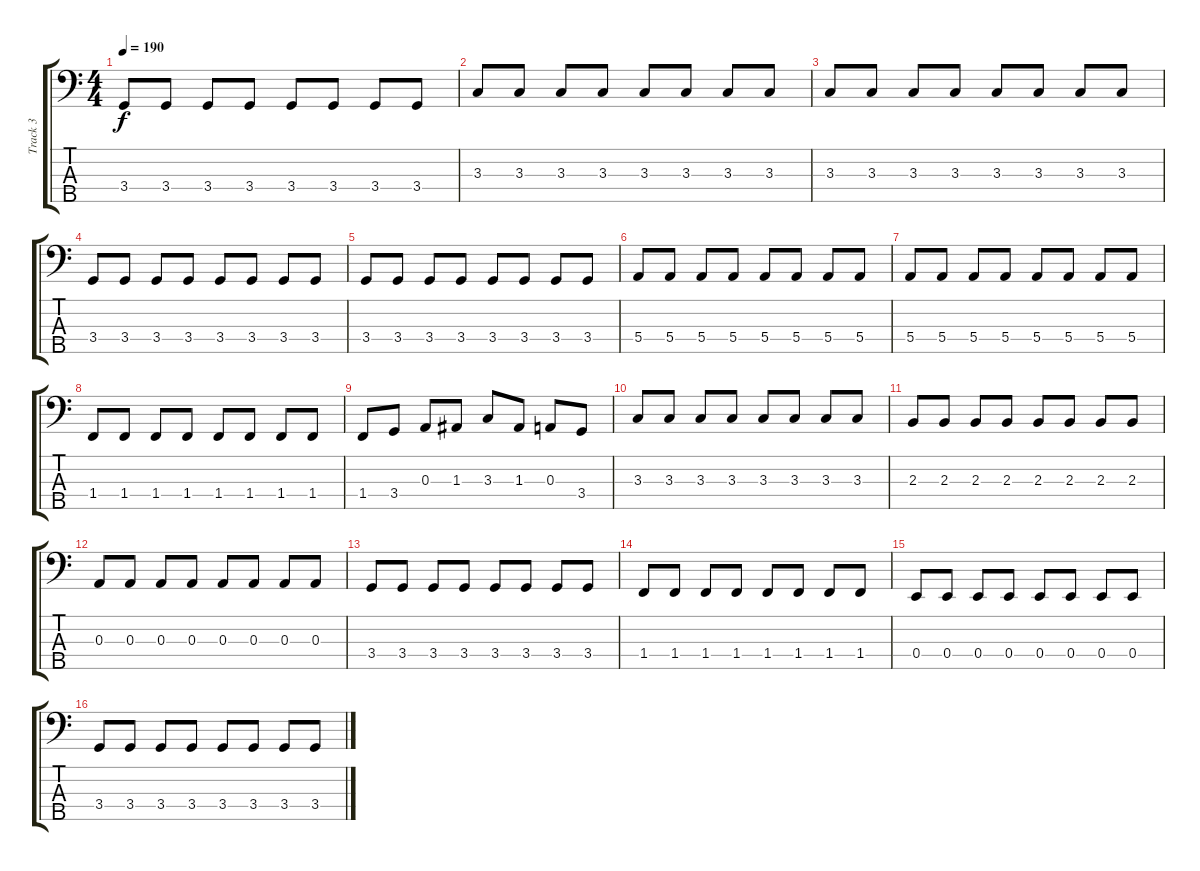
\track ("Track 3" "Track 3") {instrument electricbassfinger}
\staff {score tabs}
\tuning (G2 D2 A1 E1 B0) {hide}
\ts (4 4)
\tempo 190
\clef f4
\ks c
3.4.8{dy f} 3.4.8 3.4.8 3.4.8 3.4.8 3.4.8 3.4.8 3.4.8 |
3.3.8 3.3.8 3.3.8 3.3.8 3.3.8 3.3.8 3.3.8 3.3.8 |
3.3.8 3.3.8 3.3.8 3.3.8 3.3.8 3.3.8 3.3.8 3.3.8 |
3.4.8 3.4.8 3.4.8 3.4.8 3.4.8 3.4.8 3.4.8 3.4.8 |
3.4.8 3.4.8 3.4.8 3.4.8 3.4.8 3.4.8 3.4.8 3.4.8 |
5.4.8 5.4.8 5.4.8 5.4.8 5.4.8 5.4.8 5.4.8 5.4.8 |
5.4.8 5.4.8 5.4.8 5.4.8 5.4.8 5.4.8 5.4.8 5.4.8 |
1.4.8 1.4.8 1.4.8 1.4.8 1.4.8 1.4.8 1.4.8 1.4.8 |
1.4.8 3.4.8 0.3.8 1.3.8 3.3.8 1.3.8 0.3.8 3.4.8 |
3.3.8 3.3.8 3.3.8 3.3.8 3.3.8 3.3.8 3.3.8 3.3.8 |
2.3.8 2.3.8 2.3.8 2.3.8 2.3.8 2.3.8 2.3.8 2.3.8 |
0.3.8 0.3.8 0.3.8 0.3.8 0.3.8 0.3.8 0.3.8 0.3.8 |
3.4.8 3.4.8 3.4.8 3.4.8 3.4.8 3.4.8 3.4.8 3.4.8 |
1.4.8 1.4.8 1.4.8 1.4.8 1.4.8 1.4.8 1.4.8 1.4.8 |
0.4.8 0.4.8 0.4.8 0.4.8 0.4.8 0.4.8 0.4.8 0.4.8 |
3.4.8 3.4.8 3.4.8 3.4.8 3.4.8 3.4.8 3.4.8 3.4.8
